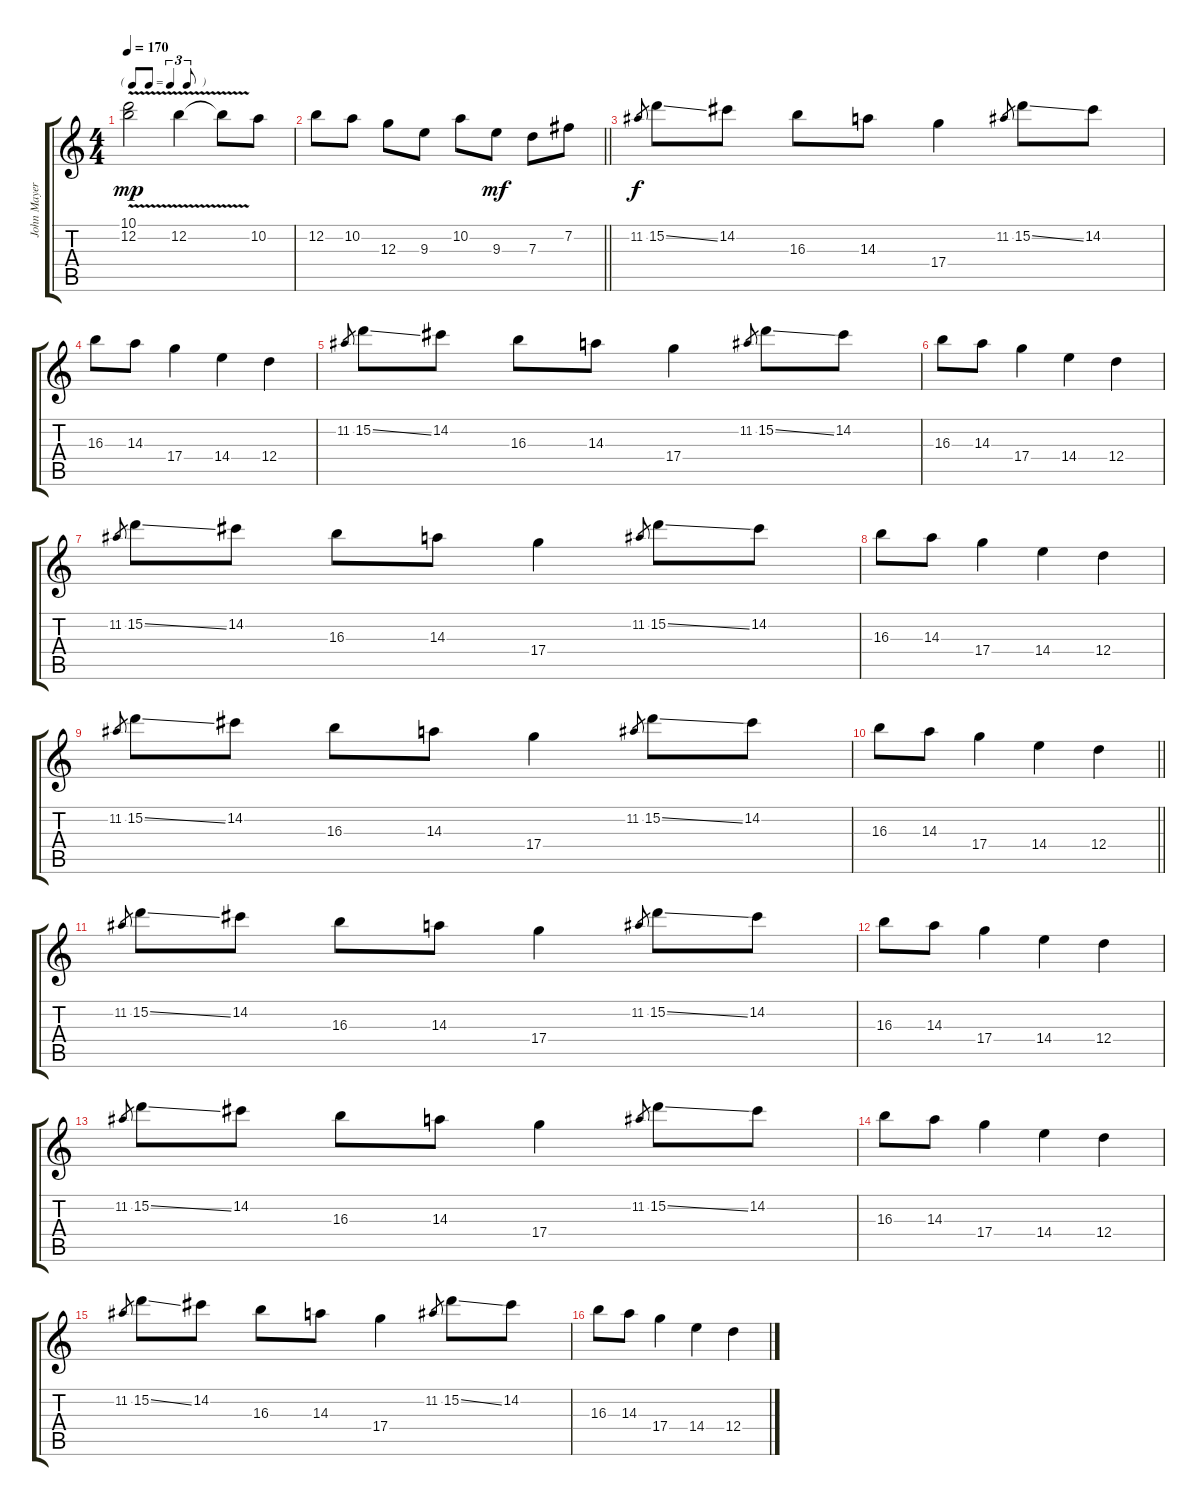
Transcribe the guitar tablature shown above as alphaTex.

\track ("John Mayer" "John Mayer") {instrument overdrivenguitar}
\staff {score tabs}
\tuning (E4 B3 G3 D3 A2 E2) {hide}
\ts (4 4)
\tf triplet8th
\tempo 170
\clef g2
\ks c
(10.1{v} 12.2{t}).2{dy mp} 12.2{v}.4 12.2{t}.8 10.2.8 |
\barLineRight lightlight
12.2.8 10.2.8 12.3.8 9.3.8 10.2.8 9.3.8{dy mf} 7.3.8 7.2.8 |
11.2.8{gr dy f} 15.2{ss}.8 14.2.8 16.3.8 14.3.8 17.4.4 11.2.8{gr} 15.2{ss}.8 14.2.8 |
16.3.8 14.3.8 17.4.4 14.4.4 12.4.4 |
11.2.8{gr} 15.2{ss}.8 14.2.8 16.3.8 14.3.8 17.4.4 11.2.8{gr} 15.2{ss}.8 14.2.8 |
16.3.8 14.3.8 17.4.4 14.4.4 12.4.4 |
11.2.8{gr} 15.2{ss}.8 14.2.8 16.3.8 14.3.8 17.4.4 11.2.8{gr} 15.2{ss}.8 14.2.8 |
16.3.8 14.3.8 17.4.4 14.4.4 12.4.4 |
11.2.8{gr} 15.2{ss}.8 14.2.8 16.3.8 14.3.8 17.4.4 11.2.8{gr} 15.2{ss}.8 14.2.8 |
\barLineRight lightlight
16.3.8 14.3.8 17.4.4 14.4.4 12.4.4 |
11.2.8{gr} 15.2{ss}.8 14.2.8 16.3.8 14.3.8 17.4.4 11.2.8{gr} 15.2{ss}.8 14.2.8 |
16.3.8 14.3.8 17.4.4 14.4.4 12.4.4 |
11.2.8{gr} 15.2{ss}.8 14.2.8 16.3.8 14.3.8 17.4.4 11.2.8{gr} 15.2{ss}.8 14.2.8 |
16.3.8 14.3.8 17.4.4 14.4.4 12.4.4 |
11.2.8{gr} 15.2{ss}.8 14.2.8 16.3.8 14.3.8 17.4.4 11.2.8{gr} 15.2{ss}.8 14.2.8 |
16.3.8 14.3.8 17.4.4 14.4.4 12.4.4
